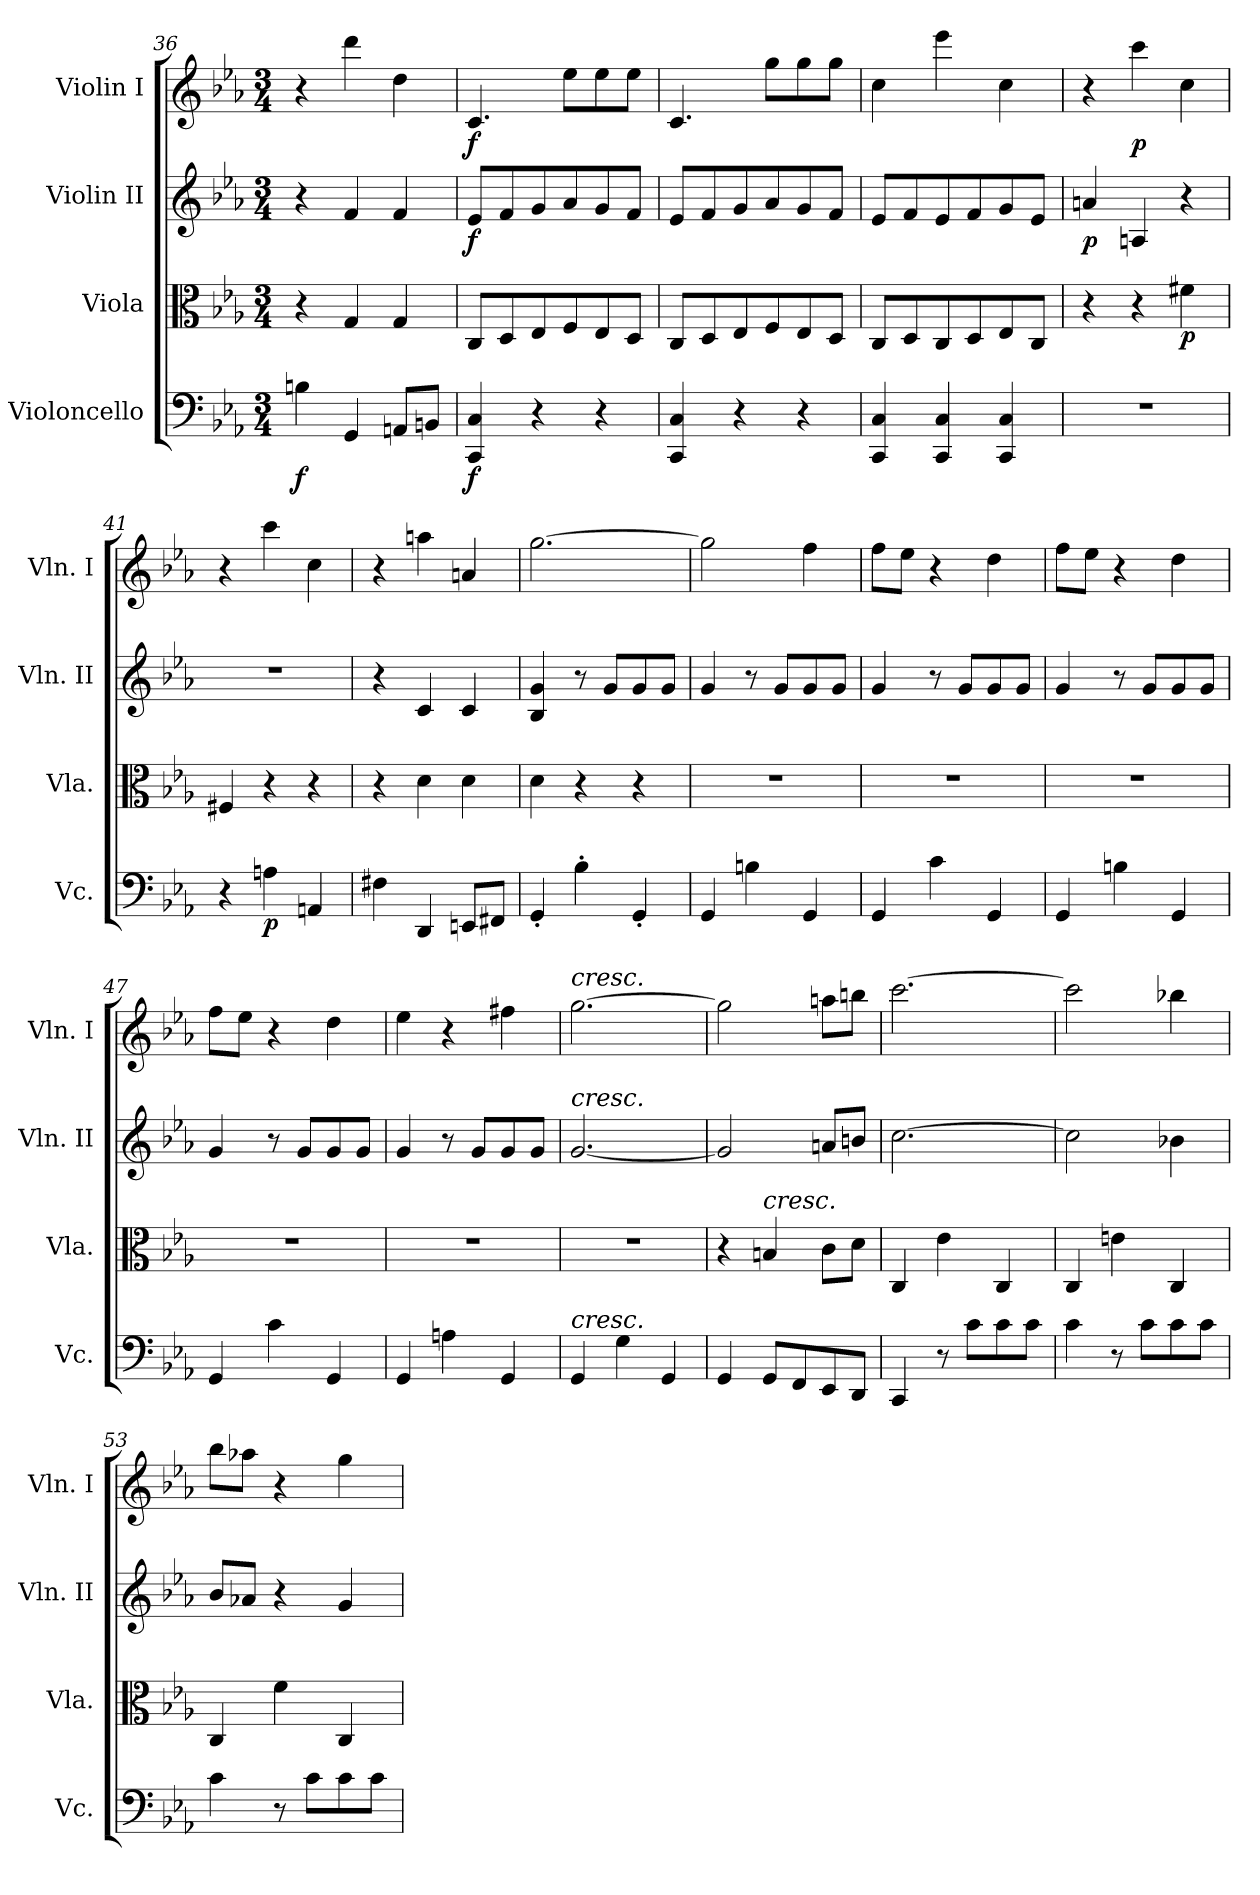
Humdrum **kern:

**kern	**dynam	**kern	**dynam	**kern	**dynam	**kern	**dynam
*part4	*part4	*part3	*part3	*part2	*part2	*part1	*part1
*staff4	*staff4	*staff3	*staff3	*staff2	*staff2	*staff1	*staff1
*I"Violoncello	*	*I"Viola	*	*I"Violin II	*	*I"Violin I	*
*I'Vc.	*	*I'Vla.	*	*I'Vln. II	*	*I'Vln. I	*
*clefF4	*	*clefC3	*	*clefG2	*	*clefG2	*
*k[b-e-a-]	*	*k[b-e-a-]	*	*k[b-e-a-]	*	*k[b-e-a-]	*
*c:	*	*c:	*	*c:	*	*c:	*
*M3/4	*	*M3/4	*	*M3/4	*	*M3/4	*
=36	=36	=36	=36	=36	=36	=36	=36
!	!LO:DY:b	!	!	!	!	!	!
4Bn\	f	4r	.	4r	.	4r	.
4GG/	.	4G/	.	4f/	.	4ddd\	.
8AAn/L	.	4G/	.	4f/	.	4dd\	.
8BBn/J	.	.	.	.	.	.	.
=37	=37	=37	=37	=37	=37	=37	=37
!	!LO:DY:b	!	!	!	!LO:DY:b	!	!LO:DY:b
4CC/ 4C/	f	8C/L	.	8e-/L	f	4.c/	f
.	.	8D/	.	8f/	.	.	.
4r	.	8E-/	.	8g/	.	.	.
.	.	8F/	.	8a-/	.	8ee-\L	.
4r	.	8E-/	.	8g/	.	8ee-\	.
.	.	8D/J	.	8f/J	.	8ee-\J	.
=38	=38	=38	=38	=38	=38	=38	=38
4CC/ 4C/	.	8C/L	.	8e-/L	.	4.c/	.
.	.	8D/	.	8f/	.	.	.
4r	.	8E-/	.	8g/	.	.	.
.	.	8F/	.	8a-/	.	8gg\L	.
4r	.	8E-/	.	8g/	.	8gg\	.
.	.	8D/J	.	8f/J	.	8gg\J	.
=39	=39	=39	=39	=39	=39	=39	=39
4CC/ 4C/	.	8C/L	.	8e-/L	.	4cc\	.
.	.	8D/	.	8f/	.	.	.
4CC/ 4C/	.	8C/	.	8e-/	.	4eee-\	.
.	.	8D/	.	8f/	.	.	.
4CC/ 4C/	.	8E-/	.	8g/	.	4cc\	.
.	.	8C/J	.	8e-/J	.	.	.
=40	=40	=40	=40	=40	=40	=40	=40
!	!	!	!	!	!LO:DY:b	!	!
2.r	.	4r	.	4an/	p	4r	.
!	!	!	!	!	!	!	!LO:DY:b
.	.	4r	.	4An/	.	4ccc\	p
!	!	!	!LO:DY:b	!	!	!	!
.	.	4f#X\	p	4r	.	4cc\	.
=41	=41	=41	=41	=41	=41	=41	=41
4r	.	4F#X/	.	2.r	.	4r	.
!	!LO:DY:b	!	!	!	!	!	!
4An\	p	4r	.	.	.	4ccc\	.
4AAn/	.	4r	.	.	.	4cc\	.
=42	=42	=42	=42	=42	=42	=42	=42
4F#X\	.	4r	.	4r	.	4r	.
4DD/	.	4d\	.	4c/	.	4aan\	.
8EEn/L	.	4d\	.	4c/	.	4an/	.
8FF#X/J	.	.	.	.	.	.	.
=43	=43	=43	=43	=43	=43	=43	=43
4GG'/	.	4d\	.	4B-/ 4g/	.	[2.gg\	.
4B-'\	.	4r	.	8r	.	.	.
.	.	.	.	8g/L	.	.	.
4GG'/	.	4r	.	8g/	.	.	.
.	.	.	.	8g/J	.	.	.
=44	=44	=44	=44	=44	=44	=44	=44
4GG/	.	2.r	.	4g/	.	2gg\]	.
4Bn\	.	.	.	8r	.	.	.
.	.	.	.	8g/L	.	.	.
4GG/	.	.	.	8g/	.	4ff\	.
.	.	.	.	8g/J	.	.	.
=45	=45	=45	=45	=45	=45	=45	=45
4GG/	.	2.r	.	4g/	.	8ff\L	.
.	.	.	.	.	.	8ee-\J	.
4c\	.	.	.	8r	.	4r	.
.	.	.	.	8g/L	.	.	.
4GG/	.	.	.	8g/	.	4dd\	.
.	.	.	.	8g/J	.	.	.
=46	=46	=46	=46	=46	=46	=46	=46
4GG/	.	2.r	.	4g/	.	8ff\L	.
.	.	.	.	.	.	8ee-\J	.
4Bn\	.	.	.	8r	.	4r	.
.	.	.	.	8g/L	.	.	.
4GG/	.	.	.	8g/	.	4dd\	.
.	.	.	.	8g/J	.	.	.
=47	=47	=47	=47	=47	=47	=47	=47
4GG/	.	2.r	.	4g/	.	8ff\L	.
.	.	.	.	.	.	8ee-\J	.
4c\	.	.	.	8r	.	4r	.
.	.	.	.	8g/L	.	.	.
4GG/	.	.	.	8g/	.	4dd\	.
.	.	.	.	8g/J	.	.	.
=48	=48	=48	=48	=48	=48	=48	=48
4GG/	.	2.r	.	4g/	.	4ee-\	.
4An\	.	.	.	8r	.	4r	.
.	.	.	.	8g/L	.	.	.
4GG/	.	.	.	8g/	.	4ff#X\	.
.	.	.	.	8g/J	.	.	.
=49	=49	=49	=49	=49	=49	=49	=49
!	!	!	!	!	!	!LO:TX:a:i:t=cresc.	!
!	!	!	!	!LO:TX:a:i:t=cresc.	!	!	!
!LO:TX:a:i:t=cresc.	!	!	!	!	!	!	!
4GG/	.	2.r	.	[2.g/	.	[2.gg\	.
4G\	.	.	.	.	.	.	.
4GG/	.	.	.	.	.	.	.
=50	=50	=50	=50	=50	=50	=50	=50
4GG/	.	4r	.	2g/]	.	2gg\]	.
!	!	!LO:TX:a:i:t=cresc.	!	!	!	!	!
8GG/L	.	4Bn/	.	.	.	.	.
8FF/	.	.	.	.	.	.	.
8EE-/	.	8c\L	.	8an/L	.	8aan\L	.
8DD/J	.	8d\J	.	8bn/J	.	8bbn\J	.
=51	=51	=51	=51	=51	=51	=51	=51
4CC/	.	4C/	.	[2.cc\	.	[2.ccc\	.
8r	.	4e-\	.	.	.	.	.
8c\L	.	.	.	.	.	.	.
8c\	.	4C/	.	.	.	.	.
8c\J	.	.	.	.	.	.	.
=52	=52	=52	=52	=52	=52	=52	=52
4c\	.	4C/	.	2cc\]	.	2ccc\]	.
8r	.	4en\	.	.	.	.	.
8c\L	.	.	.	.	.	.	.
8c\	.	4C/	.	4b-X\	.	4bb-X\	.
8c\J	.	.	.	.	.	.	.
=53	=53	=53	=53	=53	=53	=53	=53
4c\	.	4C/	.	8b-/L	.	8bb-\L	.
.	.	.	.	8a-X/J	.	8aa-X\J	.
8r	.	4f\	.	4r	.	4r	.
8c\L	.	.	.	.	.	.	.
8c\	.	4C/	.	4g/	.	4gg\	.
8c\J	.	.	.	.	.	.	.
=	=	=	=	=	=	=	=
*-	*-	*-	*-	*-	*-	*-	*-
